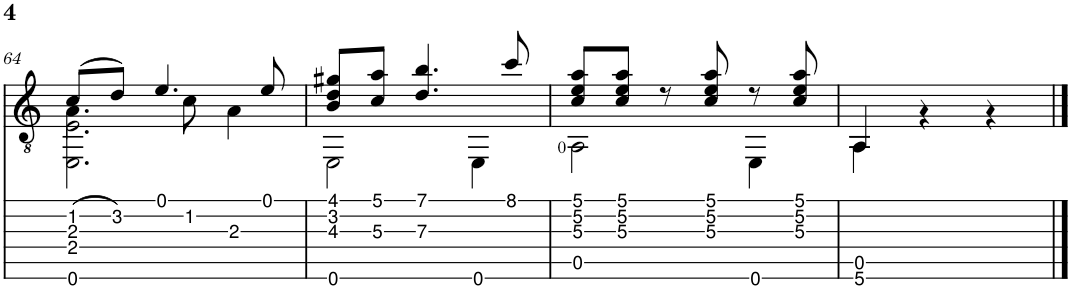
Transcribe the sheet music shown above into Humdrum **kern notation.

**kern	**kern
*part1	*part1
*staff2	*staff1
*I"Classical Guitar	*
*I'Guit.	*
!!LO:PB:g=z
*	*clefGv2
*k[]	*k[]
*a:	*a:
*M3/4	*M3/4
=64	=64
*^	*^
*	*^	*	*^
8cL	2.EE 2.E	4.A	(8c/L	2.EE\ 2.E\	4.A\
8dJ	.	.	8d/J)	.	.
4.e	.	.	4.e/	.	.
.	.	8c	.	.	8c\
.	.	4A	.	.	4A\
8e	.	.	8e/	.	.
*	*v	*v	*	*	*
*	*	*	*v	*v
=65	=65	=65	=65
8B\ 8d\ 8g#X\L	2EE	8B/ 8d/ 8g#X/L	2EE\
8c\ 8a\J	.	8c/ 8a/J	.
4.d 4.b	.	4.d/ 4.b/	.
.	4EE	.	4EE\
8cc	.	8cc/	.
=66	=66	=66	=66
8c\ 8e\ 8a\L	2AA	8c/ 8e/ 8a/L	2AA\
8c\ 8e\ 8a\J	.	8c/ 8e/ 8a/J	.
8r	.	8r	.
8c 8e 8a	.	8c/ 8e/ 8a/	.
8r	4EE	8r	4EE\
8c 8e 8a	.	8c/ 8e/ 8a/	.
=67	=67	=67	=67
4AA	4AA	4AA/	4AA\
2ryy	4r	2ryy	4r
.	4r	.	4r
*v	*v	*	*
*	*v	*v
==	==
*-	*-
